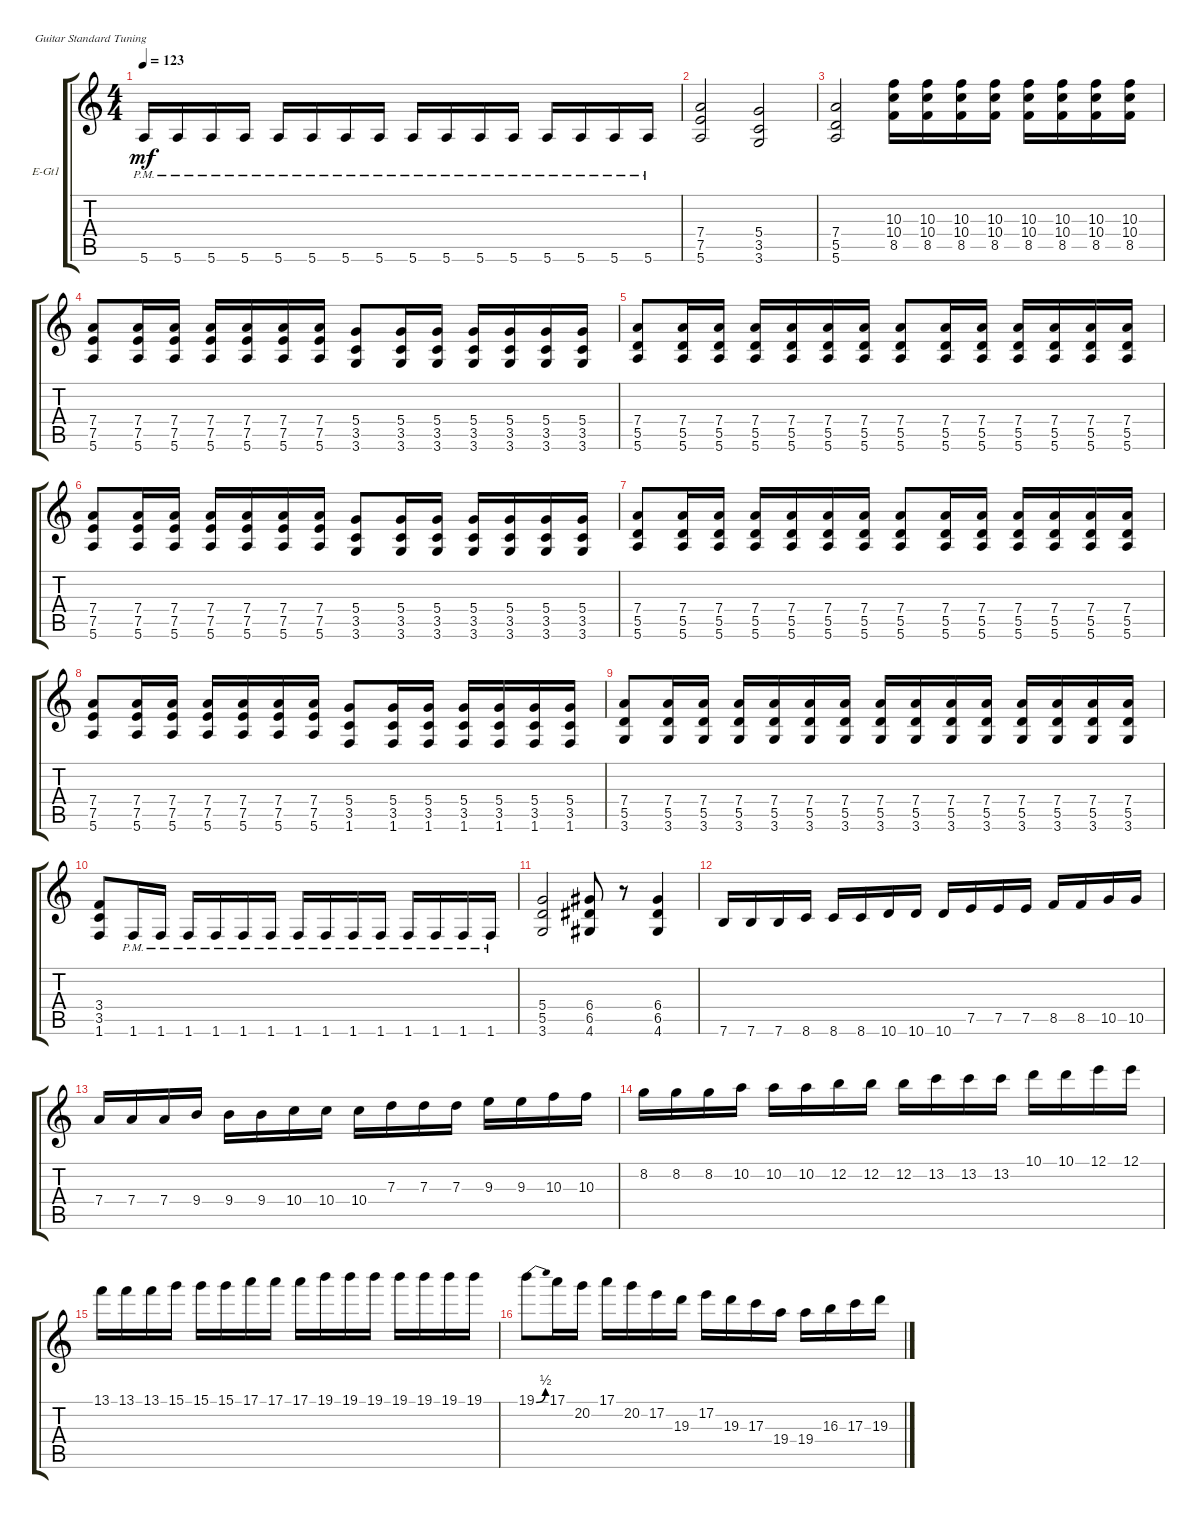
\defaultSystemsLayout 4
\bracketExtendMode groupsimilarinstruments
\firstSystemTrackNameOrientation horizontal
\otherSystemsTrackNameOrientation horizontal
\track ("Guitar 1" "E-Gt1") {instrument distortionguitar}
\staff {score tabs}
\tuning (E4 B3 G3 D3 A2 E2)
\ts (4 4)
\tempo 123
\clef g2
\ks c
5.6{pm}.16{dy mf} 5.6{pm}.16 5.6{pm}.16 5.6{pm}.16 5.6{pm}.16 5.6{pm}.16 5.6{pm}.16 5.6{pm}.16 5.6{pm}.16 5.6{pm}.16 5.6{pm}.16 5.6{pm}.16 5.6{pm}.16 5.6{pm}.16 5.6{pm}.16 5.6{pm}.16 |
(5.6 7.5 7.4).2 (3.5 5.4 3.6).2 |
(5.6 5.5 7.4).2 (8.5 10.4 10.3).16 (8.5 10.4 10.3).16 (8.5 10.4 10.3).16 (8.5 10.4 10.3).16 (8.5 10.4 10.3).16 (8.5 10.4 10.3).16 (8.5 10.4 10.3).16 (8.5 10.4 10.3).16 |
(5.6 7.5 7.4).8 (5.6 7.4 7.5).16 (5.6 7.4 7.5).16 (5.6 7.4 7.5).16 (5.6 7.5 7.4).16 (5.6 7.4 7.5).16 (5.6 7.4 7.5).16 (3.5 5.4 3.6).8 (3.5 5.4 3.6).16 (3.5 5.4 3.6).16 (3.5 5.4 3.6).16 (3.5 5.4 3.6).16 (3.5 5.4 3.6).16 (3.5 5.4 3.6).16 |
(5.6 5.5 7.4).8 (5.6 5.5 7.4).16 (5.6 5.5 7.4).16 (5.6 5.5 7.4).16 (5.6 5.5 7.4).16 (5.6 5.5 7.4).16 (5.6 5.5 7.4).16 (5.6 5.5 7.4).8 (5.6 5.5 7.4).16 (5.6 5.5 7.4).16 (5.6 5.5 7.4).16 (5.6 5.5 7.4).16 (5.6 5.5 7.4).16 (5.6 5.5 7.4).16 |
(5.6 7.5 7.4).8 (5.6 7.4 7.5).16 (5.6 7.4 7.5).16 (5.6 7.4 7.5).16 (5.6 7.5 7.4).16 (5.6 7.4 7.5).16 (5.6 7.4 7.5).16 (3.5 5.4 3.6).8 (3.5 5.4 3.6).16 (3.5 5.4 3.6).16 (3.5 5.4 3.6).16 (3.5 5.4 3.6).16 (3.5 5.4 3.6).16 (3.5 5.4 3.6).16 |
(5.6 5.5 7.4).8 (5.6 5.5 7.4).16 (5.6 5.5 7.4).16 (5.6 5.5 7.4).16 (5.6 5.5 7.4).16 (5.6 5.5 7.4).16 (5.6 5.5 7.4).16 (5.6 5.5 7.4).8 (5.6 5.5 7.4).16 (5.6 5.5 7.4).16 (5.6 5.5 7.4).16 (5.6 5.5 7.4).16 (5.6 5.5 7.4).16 (5.6 5.5 7.4).16 |
(5.6 7.5 7.4).8 (5.6 7.4 7.5).16 (5.6 7.4 7.5).16 (5.6 7.4 7.5).16 (5.6 7.5 7.4).16 (5.6 7.4 7.5).16 (5.6 7.4 7.5).16 (3.5 5.4 1.6).8 (3.5 5.4 1.6).16 (3.5 5.4 1.6).16 (3.5 5.4 1.6).16 (3.5 5.4 1.6).16 (3.5 5.4 1.6).16 (3.5 5.4 1.6).16 |
(3.6 5.5 7.4).8 (3.6 5.5 7.4).16 (3.6 5.5 7.4).16 (3.6 5.5 7.4).16 (3.6 5.5 7.4).16 (3.6 5.5 7.4).16 (3.6 5.5 7.4).16 (3.6 5.5 7.4).16 (3.6 5.5 7.4).16 (3.6 5.5 7.4).16 (3.6 5.5 7.4).16 (3.6 5.5 7.4).16 (3.6 5.5 7.4).16 (3.6 5.5 7.4).16 (3.6 5.5 7.4).16 |
(3.5 3.4 1.6).8 1.6{pm}.16 1.6{pm}.16 1.6{pm}.16 1.6{pm}.16 1.6{pm}.16 1.6{pm}.16 1.6{pm}.16 1.6{pm}.16 1.6{pm}.16 1.6{pm}.16 1.6{pm}.16 1.6{pm}.16 1.6{pm}.16 1.6{pm}.16 |
(3.6 5.5 5.4).2 (4.6 6.5 6.4).8 r.8 (4.6 6.5 6.4).4 |
7.6.16 7.6.16 7.6.16 8.6.16 8.6.16 8.6.16 10.6.16 10.6.16 10.6.16 7.5.16 7.5.16 7.5.16 8.5.16 8.5.16 10.5.16 10.5.16 |
7.4.16 7.4.16 7.4.16 9.4.16 9.4.16 9.4.16 10.4.16 10.4.16 10.4.16 7.3.16 7.3.16 7.3.16 9.3.16 9.3.16 10.3.16 10.3.16 |
8.2.16 8.2.16 8.2.16 10.2.16 10.2.16 10.2.16 12.2.16 12.2.16 12.2.16 13.2.16 13.2.16 13.2.16 10.1.16 10.1.16 12.1.16 12.1.16 |
13.1.16 13.1.16 13.1.16 15.1.16 15.1.16 15.1.16 17.1.16 17.1.16 17.1.16 19.1.16 19.1.16 19.1.16 19.1.16 19.1.16 19.1.16 19.1.16 |
19.1{be (bend 0 0 15 2)}.8 17.1.16 20.2.16 17.1.16 20.2.16 17.2.16 19.3.16 17.2.16 19.3.16 17.3.16 19.4.16 19.4.16 16.3.16 17.3.16 19.3.16
